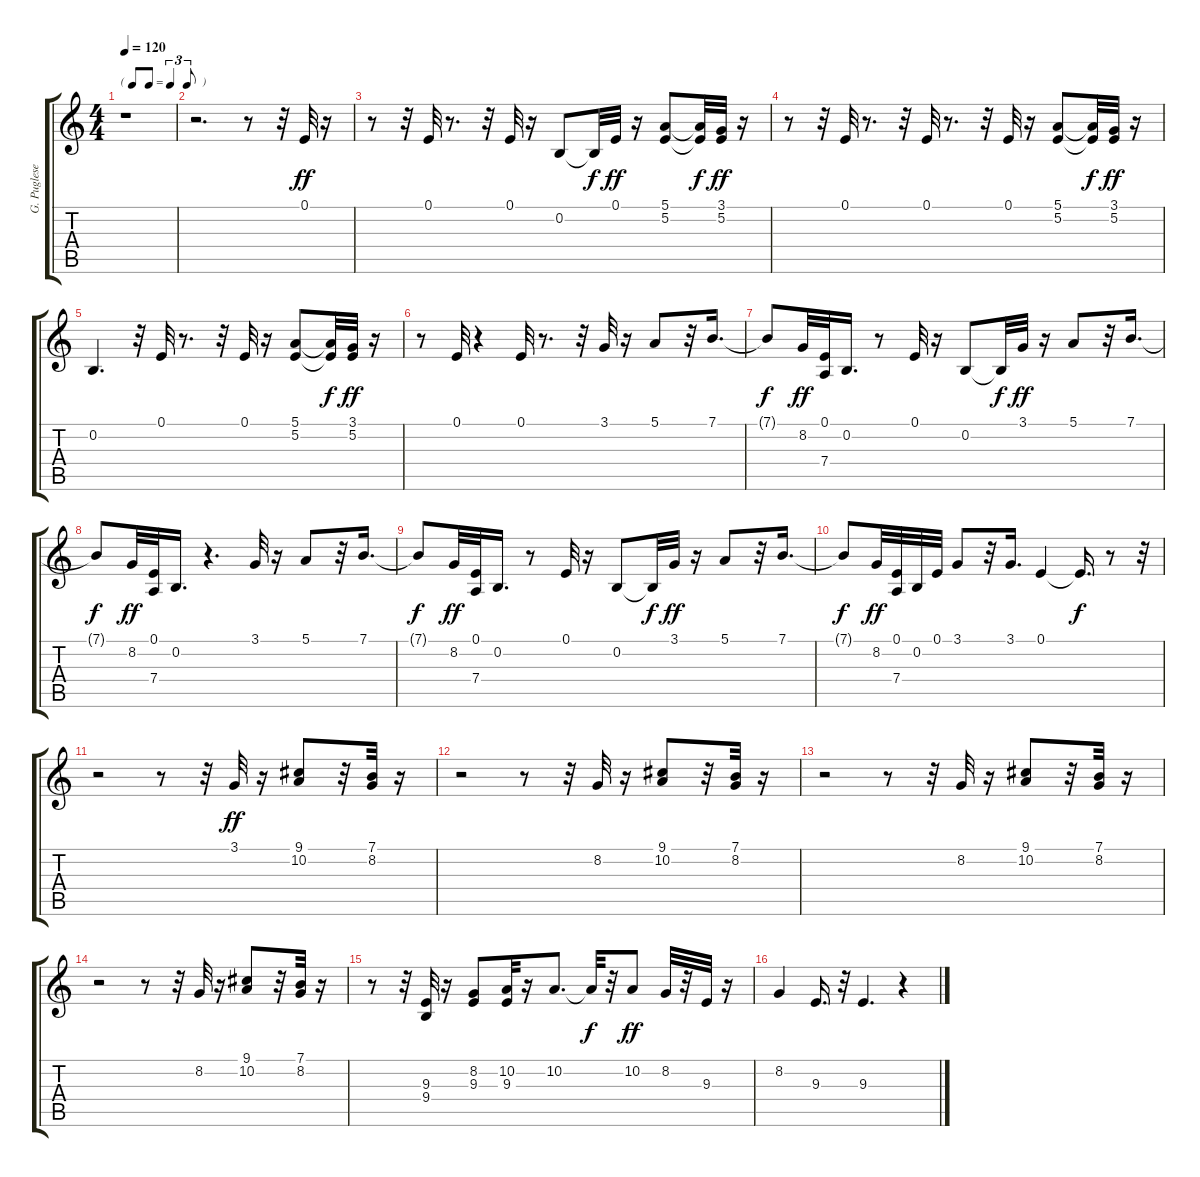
\track ("G. Puglese" "G. Puglese") {instrument harmonica}
\staff {score tabs}
\tuning (E4 B3 G3 D3 A2 E2) {hide}
\ts (4 4)
\tf triplet8th
\tempo 120
\clef g2
\ks c
r.1{dy ff instrument harmonica} |
r.2{d} r.8 r.32 0.1.32 r.16 |
r.8 r.32 0.1.32 r.8{d} r.32 0.1.32 r.16 0.2.8{volume 15} 0.2{t}.32{dy f} 0.1.32{dy ff volume 14} r.16 (5.1 5.2).8 (5.1{t} 5.2{t}).32{dy f} (3.1 5.2).32{dy ff} r.16 |
r.8 r.32 0.1.32 r.8{d} r.32 0.1.32 r.8{d} r.32 0.1.32 r.16 (5.1 5.2).8 (5.1{t} 5.2{t}).32{dy f} (3.1 5.2).32{dy ff} r.16 |
0.2.4{d volume 15} r.32 0.1.32{volume 14} r.8{d} r.32 0.1.32 r.16 (5.1 5.2).8 (5.1{t} 5.2{t}).32{dy f} (3.1 5.2).32{dy ff} r.16 |
r.8 0.1.32 r.4 0.1.32 r.8{d} r.32 3.1.32 r.16 5.1.8 r.32 7.1.16{d} |
7.1{t}.8{dy f} 8.2.32{dy ff} (0.1 7.4).32 0.2.16{d} r.8 0.1.32 r.16 0.2.8{volume 15} 0.2{t}.32{dy f} 3.1.32{dy ff volume 14} r.16 5.1.8 r.32 7.1.16{d} |
7.1{t}.8{dy f} 8.2.32{dy ff} (0.1 7.4).32 0.2.16{d} r.4{d} 3.1.32 r.16 5.1.8 r.32 7.1.16{d} |
7.1{t}.8{dy f} 8.2.32{dy ff} (0.1 7.4).32 0.2.16{d} r.8 0.1.32 r.16 0.2.8{volume 15} 0.2{t}.32{dy f} 3.1.32{dy ff volume 14} r.16 5.1.8 r.32 7.1.16{d} |
7.1{t}.8{dy f} 8.2.32{dy ff} (0.1 7.4).32 0.2.32 0.1.32 3.1.8 r.32 3.1.16{d} 0.1.4 0.1{t}.16{d dy f} r.8 r.32 |
r.2 r.8 r.32 3.1.32{dy ff volume 11} r.16 (9.1 10.2).8 r.32 (7.1 8.2).32 r.16 |
r.2 r.8 r.32 8.2.32 r.16 (9.1 10.2).8 r.32 (7.1 8.2).32 r.16 |
r.2 r.8 r.32 8.2.32 r.16 (9.1 10.2).8 r.32 (7.1 8.2).32 r.16 |
r.2 r.8 r.32 8.2.32 r.16 (9.1 10.2).8 r.32 (7.1 8.2).32 r.16 |
r.8 r.32 (9.3 9.4).32{volume 14} r.16 (8.2 9.3).8 (10.2 9.3).32 r.16 10.2.8{d} 10.2{t}.32{dy f} r.32 10.2.8{dy ff} 8.2.32 r.32 9.3.32 r.16 |
8.2.4 9.3.16{d} r.32 9.3.4{d} r.4
